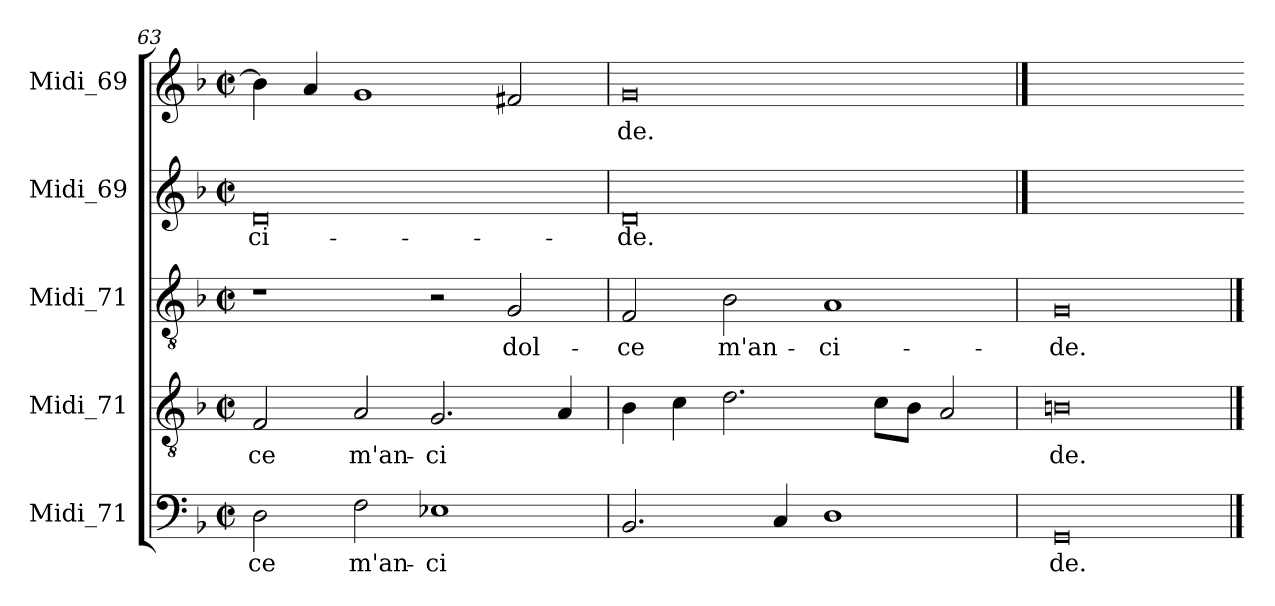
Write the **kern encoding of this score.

**kern	**text	**kern	**text	**kern	**text	**kern	**text	**kern	**text
*part5	*part5	*part4	*part4	*part3	*part3	*part2	*part2	*part1	*part1
*staff5	*staff5	*staff4	*staff4	*staff3	*staff3	*staff2	*staff2	*staff1	*staff1
*I"Midi_71	*	*I"Midi_71	*	*I"Midi_71	*	*I"Midi_69	*	*I"Midi_69	*
*clefF4	*	*clefGv2	*	*clefGv2	*	*clefG2	*	*clefG2	*
*k[b-]	*	*k[b-]	*	*k[b-]	*	*k[b-]	*	*k[b-]	*
*F:	*	*F:	*	*F:	*	*F:	*	*F:	*
*M4/2	*	*M4/2	*	*M4/2	*	*M4/2	*	*M4/2	*
*met(c|)	*	*met(c|)	*	*met(c|)	*	*met(c|)	*	*met(c|)	*
=63	=63	=63	=63	=63	=63	=63	=63	=63	=63
!	!LO:LY:b	!	!LO:LY:b	!	!	!	!LO:LY:b	!	!
2D	-ce	2F	-ce	1r	.	0d	-ci-	4b-]	.
.	.	.	.	.	.	.	.	4a	.
!	!LO:LY:b	!	!LO:LY:b	!	!	!	!	!	!
2F	m'an-	2A	m'an-	.	.	.	.	1g	.
!	!LO:LY:b	!	!LO:LY:b	!	!	!	!	!	!
1E-X	-ci	2.G	-ci	2r	.	.	.	.	.
!	!	!	!	!	!LO:LY:b	!	!	!	!
.	.	.	.	2G	dol-	.	.	2f#	.
.	.	4A	.	.	.	.	.	.	.
=64	=64	=64	=64	=64	=64	=64	=64	=64	=64
!	!	!	!	!	!LO:LY:b	!	!LO:LY:b	!	!LO:LY:b
2.BB-	.	4B-	.	2F	-ce	0d	-de.	0g	de.
.	.	4c	.	.	.	.	.	.	.
!	!	!	!	!	!LO:LY:b	!	!	!	!
.	.	2.d	.	2B-	m'an-	.	.	.	.
4C	.	.	.	.	.	.	.	.	.
!	!	!	!	!	!LO:LY:b	!	!	!	!
1D	.	.	.	1A	-ci-	.	.	.	.
.	.	8cL	.	.	.	.	.	.	.
.	.	8B-J	.	.	.	.	.	.	.
.	.	2A	.	.	.	.	.	.	.
=	==	=	==	=	==	==	==	==	==
!	!LO:LY:b	!	!LO:LY:b	!	!LO:LY:b	!	!	!	!
0GG	de.	0Bn	de.	0G	-de.	0ryy	.	0ryy	.
==	=	==	=	==	=	=	=	=	=
*-	*-	*-	*-	*-	*-	*-	*-	*-	*-
